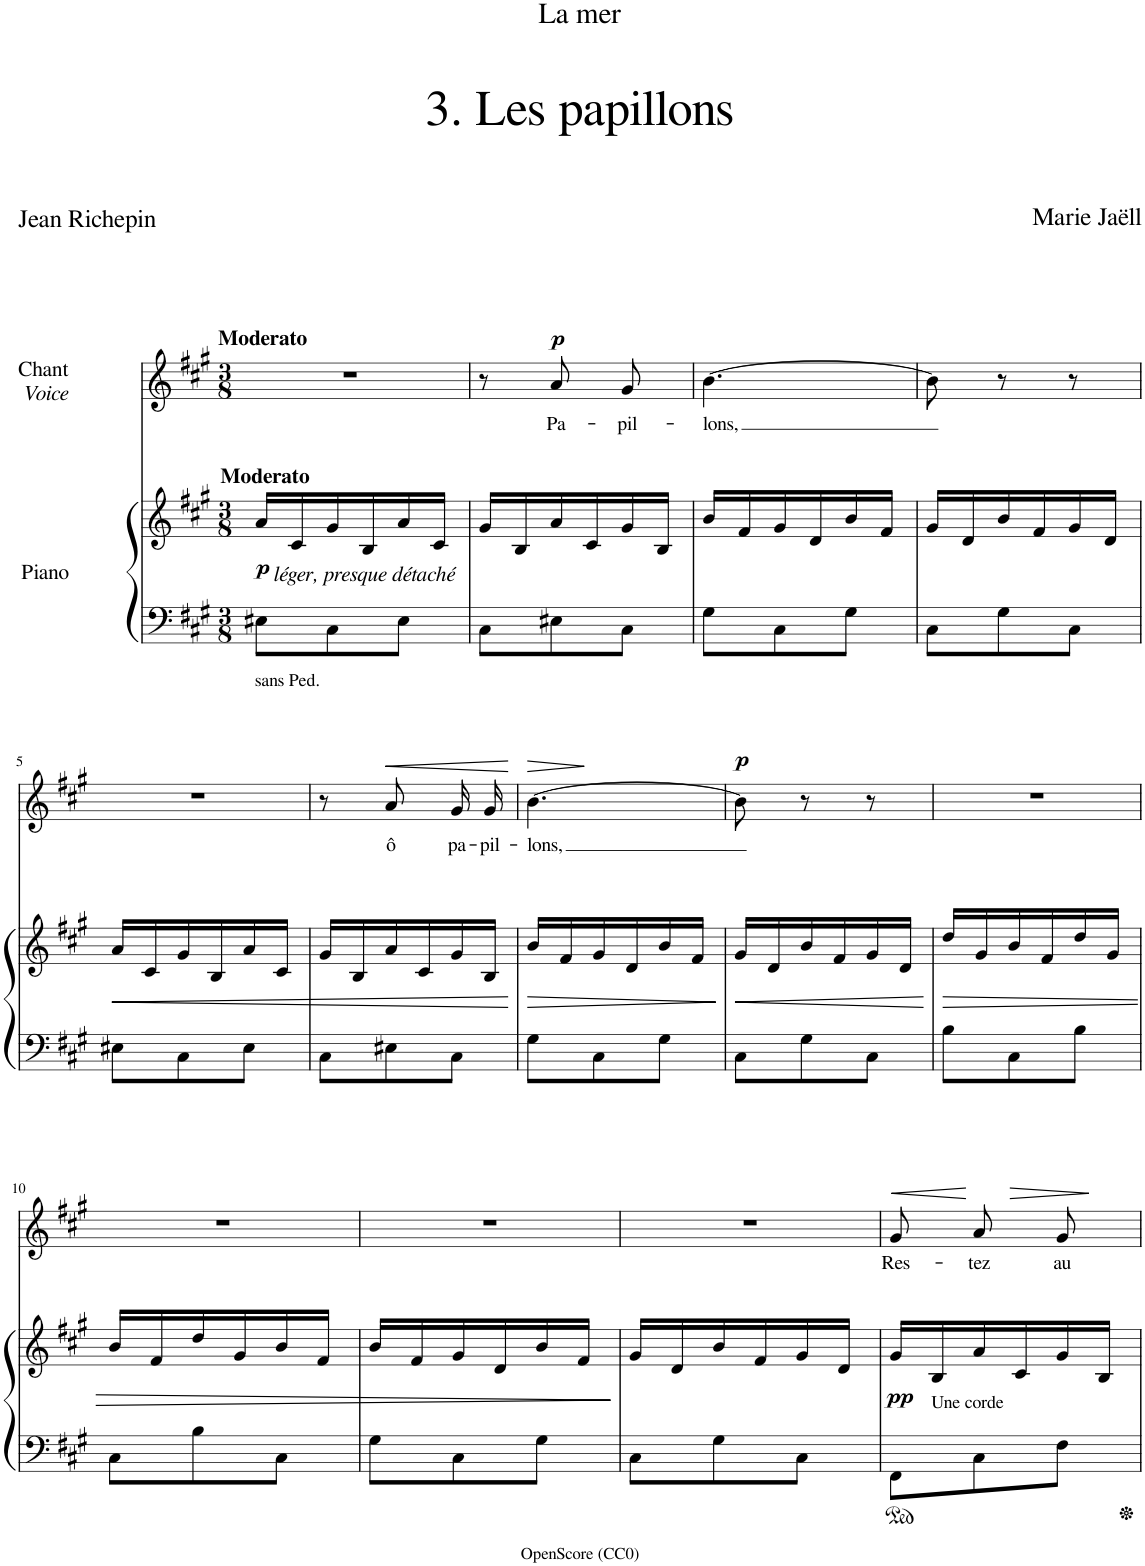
**kern	**kern	**dynam	**kern	**text	**dynam
*part2	*part2	*part2	*part1	*part1	*part1
*staff3	*staff2	*staff2/3	*staff1	*staff1	*staff1
*I"Piano	*	*	*I"Chant Voice	*	*
*I'Pno	*	*	*	*	*
*clefF4	*clefG2	*	*clefG2	*	*
*k[f#c#g#]	*k[f#c#g#]	*	*k[f#c#g#]	*	*
*M3/8	*M3/8	*	*M3/8	*	*
=1	=1	=1	=1	=1	=1
!	!	!	!LO:TX:a:B:t=Moderato	!	!
!	!LO:TX:a:B:t=Moderato	!	!	!	!
!	!LO:TX:b:i:t=léger, presque détaché	!	!	!	!
!LO:TX:b:t=sans Ped.	!	!	!	!	!
!	!	!LO:DY:b	!	!	!
8E#X\L	16a/LL	p	4.r	.	.
.	16c#/	.	.	.	.
8C#\	16g#/	.	.	.	.
.	16B/	.	.	.	.
8E#\J	16a/	.	.	.	.
.	16c#/JJ	.	.	.	.
=2	=2	=2	=2	=2	=2
8C#\L	16g#/LL	.	8r	.	.
.	16B/	.	.	.	.
!	!	!	!	!LO:LY:b	!LO:DY:a
8E#X\	16a/	.	8a/L	Pa-	p
.	16c#/	.	.	.	.
!	!	!	!	!LO:LY:b	!
8C#\J	16g#/	.	8g#/J	-pil-	.
.	16B/JJ	.	.	.	.
=3	=3	=3	=3	=3	=3
!	!	!	!	!LO:LY:b	!
8G#\L	16b/LL	.	[4.b\	-lons,	.
.	16f#/	.	.	.	.
8C#\	16g#/	.	.	.	.
.	16d/	.	.	.	.
8G#\J	16b/	.	.	.	.
.	16f#/JJ	.	.	.	.
=4	=4	=4	=4	=4	=4
8C#\L	16g#/LL	.	8b\]	.	.
.	16d/	.	.	.	.
8G#\	16b/	.	8r	.	.
.	16f#/	.	.	.	.
8C#\J	16g#/	.	8r	.	.
.	16d/JJ	.	.	.	.
!!LO:LB:g=z
=5	=5	=5	=5	=5	=5
!	!	!LO:HP:b	!	!	!
8E#X\L	16a/LL	<	4.r	.	.
.	16c#/	.	.	.	.
8C#\	16g#/	.	.	.	.
.	16B/	.	.	.	.
8E#\J	16a/	.	.	.	.
.	16c#/JJ	.	.	.	.
=6	=6	=6	=6	=6	=6
8C#\L	16g#/LL	.	8r	.	.
.	16B/	.	.	.	.
!	!	!	!	!LO:LY:b	!LO:HP:b
8E#X\	16a/	.	8a/L	ô	<
.	16c#/	.	.	.	.
!	!	!	!	!LO:LY:b	!
8C#\J	16g#/	.	16g#/L	pa-	.
!	!	!	!	!LO:LY:b	!
.	16B/JJ	.	16g#/JJ	-pil-	.
.	.	[	.	.	[
=7	=7	=7	=7	=7	=7
!	!	!LO:HP:b	!	!LO:LY:b	!LO:HP:b
*	*	*	*^	*	*
8G#\L	16b/LL	>	[4.b\	8ryy	-lons,	>
.	16f#/	.	.	.	.	.
8C#\	16g#/	.	.	4ryy	.	]
.	16d/	.	.	.	.	.
8G#\J	16b/	.	.	.	.	.
.	16f#/JJ	.	.	.	.	.
*	*	*	*v	*v	*	*
.	.	]	.	.	.
=8	=8	=8	=8	=8	=8
!	!	!LO:HP:b	!	!	!LO:DY:a
8C#\L	16g#/LL	<	8b\]	.	p
.	16d/	.	.	.	.
8G#\	16b/	.	8r	.	.
.	16f#/	.	.	.	.
8C#\J	16g#/	.	8r	.	.
.	16d/JJ	.	.	.	.
.	.	[	.	.	.
=9	=9	=9	=9	=9	=9
!	!	!LO:HP:b	!	!	!
8B\L	16dd/LL	>	4.r	.	.
.	16g#/	.	.	.	.
8C#\	16b/	.	.	.	.
.	16f#/	.	.	.	.
8B\J	16dd/	.	.	.	.
.	16g#/JJ	.	.	.	.
!!LO:LB:g=z
=10	=10	=10	=10	=10	=10
8C#\L	16b/LL	.	4.r	.	.
.	16f#/	.	.	.	.
8B\	16dd/	.	.	.	.
.	16g#/	.	.	.	.
8C#\J	16b/	.	.	.	.
.	16f#/JJ	.	.	.	.
=11	=11	=11	=11	=11	=11
8G#\L	16b/LL	.	4.r	.	.
.	16f#/	.	.	.	.
8C#\	16g#/	.	.	.	.
.	16d/	.	.	.	.
8G#\J	16b/	.	.	.	.
.	16f#/JJ	.	.	.	.
.	.	]	.	.	.
=12	=12	=12	=12	=12	=12
8C#\L	16g#/LL	.	4.r	.	.
.	16d/	.	.	.	.
8G#\	16b/	.	.	.	.
.	16f#/	.	.	.	.
8C#\J	16g#/	.	.	.	.
.	16d/JJ	.	.	.	.
=13	=13	=13	=13	=13	=13
!	!	!LO:DY:b	!	!LO:LY:b	!LO:HP:b
8FF#\L	16g#/LL	pp	8g#/L	Res-	<
!	!LO:TX:b:t=Une corde	!	!	!	!
.	16B/	.	.	.	.
!	!	!	!	!LO:LY:b	!LO:HP:n=1:b
8C#\	16a/	.	8a/	-tez	[ >
.	16c#/	.	.	.	.
!	!	!	!	!LO:LY:b	!
8F#\J	16g#/	.	8g#/J	au	.
.	16B/JJ	.	.	.	.
.	.	.	.	.	]
=	=	=	=	=	=
*-	*-	*-	*-	*-	*-
